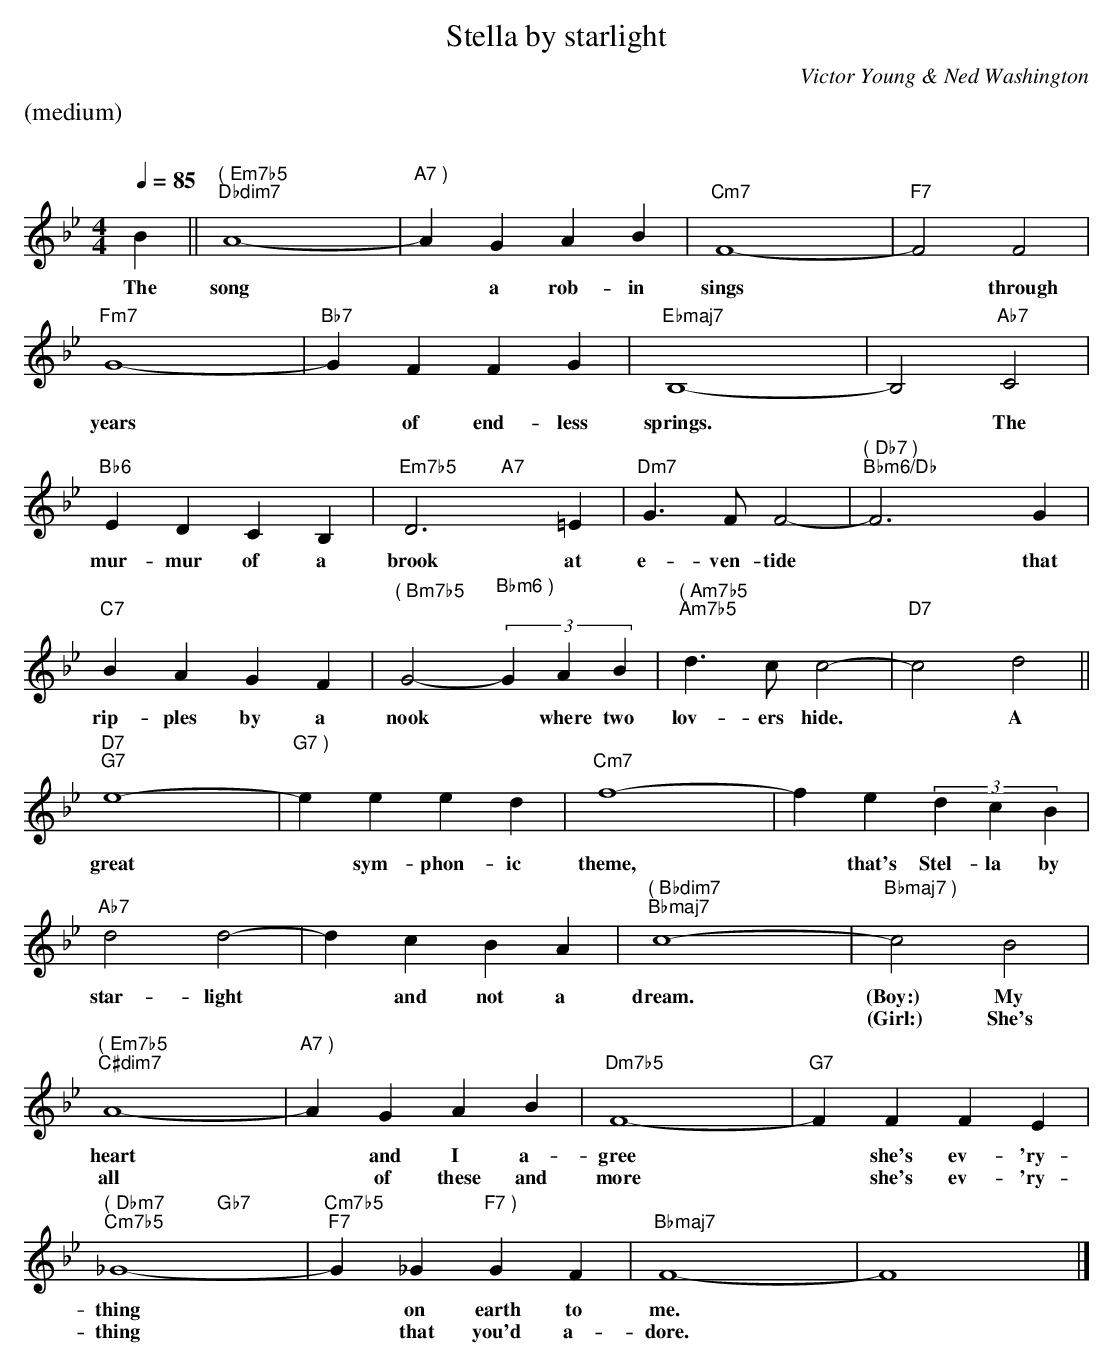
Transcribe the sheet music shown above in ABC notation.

X:1
T:Stella by starlight
M:4/4
L:1/4
C:Victor Young & Ned Washington
Q:1/4=85
%%staves (chords melody))
K:Bb
%%text (medium)
%%vskip 20
V:chords
x||"( Em7b5" "Dbdim7"x2 x2 | "A7 )" " "x2 x2 | "Cm7"x2 x2 | "F7"x2 x2 |
"Fm7"x2 x2 | "Bb7"x2 x2 | "Ebmaj7"x2 x2 | x2 "Ab7"x2 |
"Bb6"x2 x2 | "Em7b5"x2 "A7"x2 | "Dm7"x2 x2 | "( Db7 )" "Bbm6/Db"x2 x2 |
"C7"x2 x2 | "( Bm7b5" " "x2 "Bbm6 )" " "x2 | "( Am7b5" "Am7b5"x2 x2 | "D7"x2 x2 |
"D7" "G7"x2 x2 | "G7 )" " "x2 x2 | "Cm7"x2 x2 | x2 x2 |
"Ab7"x2 x2 | x2 x2 | "( Bbdim7" "Bbmaj7"x2 x2 | "Bbmaj7 )" " "x2 x2 |
"( Em7b5" "C#dim7"x2 x2 | "A7 )" " "x2 x2 | "Dm7b5"x2 x2 | "G7"x2 x2 |
"( Dbm7" "Cm7b5"x2 "Gb7" " "x2 | "Cm7b5" "F7"x2 "F7 )" " "x2 | "Bbmaj7"x2 x2 | x2 x2 |]
V:melody
B||A4-|AGAB|F4-|F2F2|
w:The song * a rob-in sings * through
G4-|GFFG|B,4-|B,2C2|
w:years * of end-less springs. * The
EDCB,|D3=E|G>FF2-|F3G|
w:mur-mur of a brook at e-ven-tide * that
BAGF|G2-(3GAB|d>cc2-|c2d2||
w:rip-ples by a nook * where two lov-ers hide. * A
e4-|eeed|f4-|fe(3dcB|
w:great * sym-phon-ic theme, * that's Stel-la by
d2d2-|dcBA|c4-|c2B2|
w:star-light * and not a dream. (Boy:) My
w:******* (Girl:) She's
A4-|AGAB|F4-|FFFE|
w:heart * and I a-gree *she's ev-'ry-
w:all * of these and more * she's ev-'ry-
_G4-|G_GGF|F4-|F4|]
w:thing * on earth to me.*
w:thing * that you'd a-dore.*
